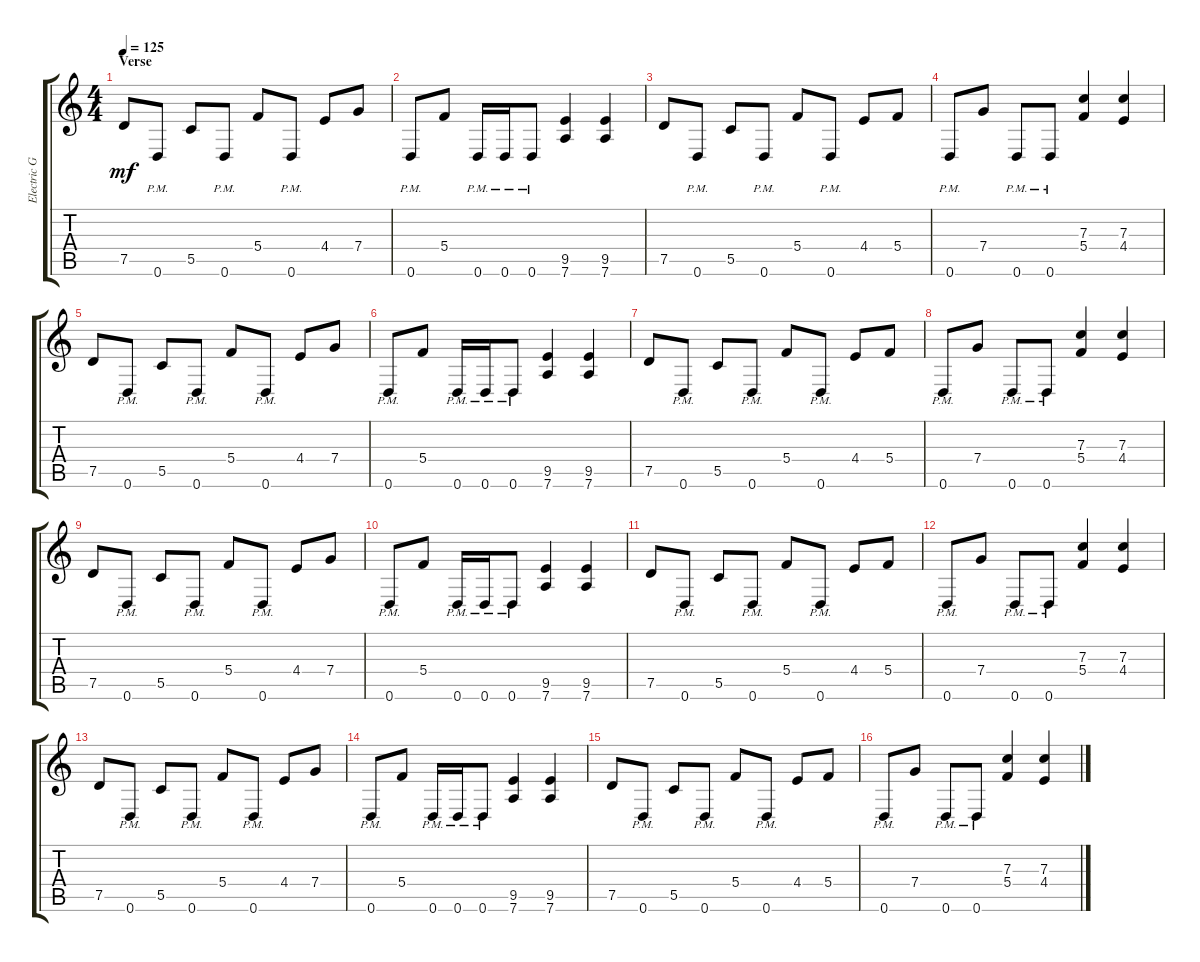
\track ("Electric Guitar" "Electric G") {instrument distortionguitar}
\staff {score tabs}
\tuning (D4 A3 F3 C3 G2 D2) {hide}
\ts (4 4)
\section ("" "Verse")
\tempo 125
\clef g2
\ks c
7.5.8{dy mf} 0.6{pm}.8 5.5.8 0.6{pm}.8 5.4.8 0.6{pm}.8 4.4.8 7.4.8 |
0.6{pm}.8 5.4.8 0.6{pm}.16 0.6{pm}.16 0.6{pm}.8 (9.5 7.6).4 (9.5 7.6).4 |
7.5.8 0.6{pm}.8 5.5.8 0.6{pm}.8 5.4.8 0.6{pm}.8 4.4.8 5.4.8 |
0.6{pm}.8 7.4.8 0.6{pm}.8 0.6{pm}.8 (7.3 5.4).4 (7.3 4.4).4 |
7.5.8 0.6{pm}.8 5.5.8 0.6{pm}.8 5.4.8 0.6{pm}.8 4.4.8 7.4.8 |
0.6{pm}.8 5.4.8 0.6{pm}.16 0.6{pm}.16 0.6{pm}.8 (9.5 7.6).4 (9.5 7.6).4 |
7.5.8 0.6{pm}.8 5.5.8 0.6{pm}.8 5.4.8 0.6{pm}.8 4.4.8 5.4.8 |
0.6{pm}.8 7.4.8 0.6{pm}.8 0.6{pm}.8 (7.3 5.4).4 (7.3 4.4).4 |
7.5.8 0.6{pm}.8 5.5.8 0.6{pm}.8 5.4.8 0.6{pm}.8 4.4.8 7.4.8 |
0.6{pm}.8 5.4.8 0.6{pm}.16 0.6{pm}.16 0.6{pm}.8 (9.5 7.6).4 (9.5 7.6).4 |
7.5.8 0.6{pm}.8 5.5.8 0.6{pm}.8 5.4.8 0.6{pm}.8 4.4.8 5.4.8 |
0.6{pm}.8 7.4.8 0.6{pm}.8 0.6{pm}.8 (7.3 5.4).4 (7.3 4.4).4 |
7.5.8 0.6{pm}.8 5.5.8 0.6{pm}.8 5.4.8 0.6{pm}.8 4.4.8 7.4.8 |
0.6{pm}.8 5.4.8 0.6{pm}.16 0.6{pm}.16 0.6{pm}.8 (9.5 7.6).4 (9.5 7.6).4 |
7.5.8 0.6{pm}.8 5.5.8 0.6{pm}.8 5.4.8 0.6{pm}.8 4.4.8 5.4.8 |
0.6{pm}.8 7.4.8 0.6{pm}.8 0.6{pm}.8 (7.3 5.4).4 (7.3 4.4).4
